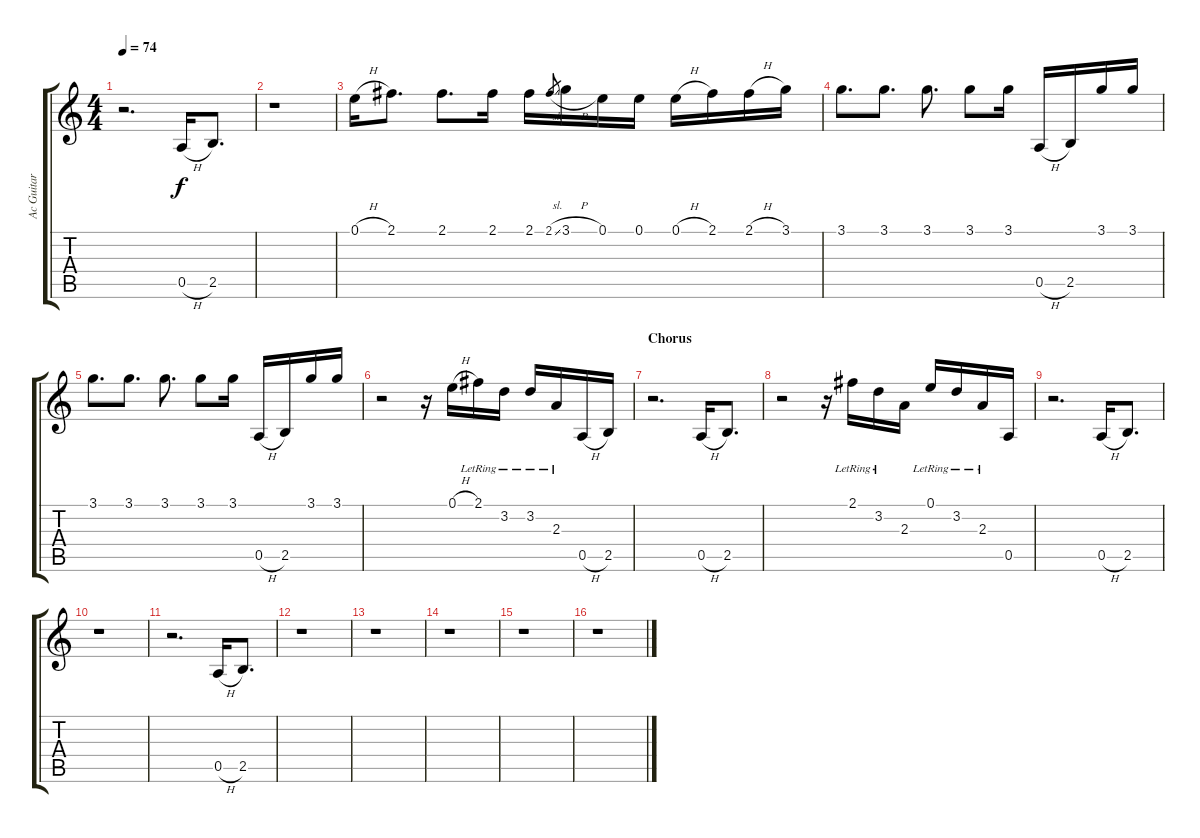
\track ("Ac Guitar #2" "Ac Guitar ") {instrument acousticguitarsteel}
\staff {score tabs}
\tuning (E4 B3 G3 D3 A2 E2) {hide}
\ts (4 4)
\tempo 74
\clef g2
\ks c
r.2{d dy f} 0.5{h}.16 2.5.8{d} |
r.1 |
0.1{h}.16 2.1.8{d} 2.1.8{d} 2.1.16 2.1.16 2.1{sl}.8{gr} 3.1{h}.16 0.1.16 0.1.16 0.1{h}.16 2.1.16 2.1{h}.16 3.1.16 |
3.1.8{d} 3.1.8{d} 3.1.8{d} 3.1.8 3.1.16 0.5{h}.16 2.5.16 3.1.16 3.1.16 |
3.1.8{d} 3.1.8{d} 3.1.8{d} 3.1.8 3.1.16 0.5{h}.16 2.5.16 3.1.16 3.1.16 |
r.2 r.16 0.1{h}.16 2.1{lr}.16 3.2{lr}.16 3.2{lr}.16 2.3{lr}.16 0.5{h}.16 2.5.16 |
\section ("" "Chorus")
r.2{d} 0.5{h}.16 2.5.8{d} |
r.2 r.16 2.1{lr}.16 3.2{lr}.16 2.3.16 0.1{lr}.16 3.2{lr}.16 2.3{lr}.16 0.5.16 |
r.2{d} 0.5{h}.16 2.5.8{d} |
r.1 |
r.2{d} 0.5{h}.16 2.5.8{d} |
r.1 |
r.1 |
r.1 |
r.1 |
r.1
